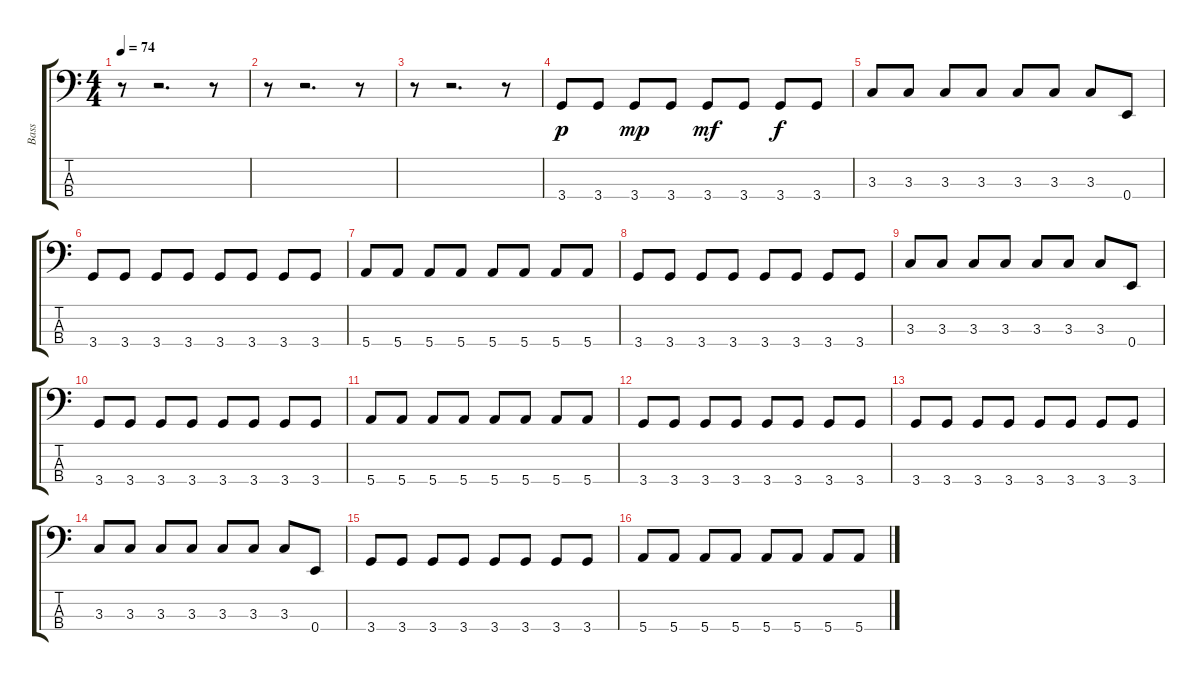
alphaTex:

\track ("Bass" "Bass") {instrument electricbassfinger}
\staff {score tabs}
\tuning (G2 D2 A1 E1) {hide}
\ts (4 4)
\tempo 74
\clef f4
\ks c
r.8{dy f} r.2{d} r.8 |
r.8 r.2{d} r.8 |
r.8 r.2{d} r.8 |
3.4.8{dy p} 3.4.8 3.4.8{dy mp} 3.4.8 3.4.8{dy mf} 3.4.8 3.4.8{dy f} 3.4.8 |
3.3.8 3.3.8 3.3.8 3.3.8 3.3.8 3.3.8 3.3.8 0.4.8 |
3.4.8 3.4.8 3.4.8 3.4.8 3.4.8 3.4.8 3.4.8 3.4.8 |
5.4.8 5.4.8 5.4.8 5.4.8 5.4.8 5.4.8 5.4.8 5.4.8 |
3.4.8 3.4.8 3.4.8 3.4.8 3.4.8 3.4.8 3.4.8 3.4.8 |
3.3.8 3.3.8 3.3.8 3.3.8 3.3.8 3.3.8 3.3.8 0.4.8 |
3.4.8 3.4.8 3.4.8 3.4.8 3.4.8 3.4.8 3.4.8 3.4.8 |
5.4.8 5.4.8 5.4.8 5.4.8 5.4.8 5.4.8 5.4.8 5.4.8 |
3.4.8 3.4.8 3.4.8 3.4.8 3.4.8 3.4.8 3.4.8 3.4.8 |
3.4.8 3.4.8 3.4.8 3.4.8 3.4.8 3.4.8 3.4.8 3.4.8 |
3.3.8 3.3.8 3.3.8 3.3.8 3.3.8 3.3.8 3.3.8 0.4.8 |
3.4.8 3.4.8 3.4.8 3.4.8 3.4.8 3.4.8 3.4.8 3.4.8 |
5.4.8 5.4.8 5.4.8 5.4.8 5.4.8 5.4.8 5.4.8 5.4.8
